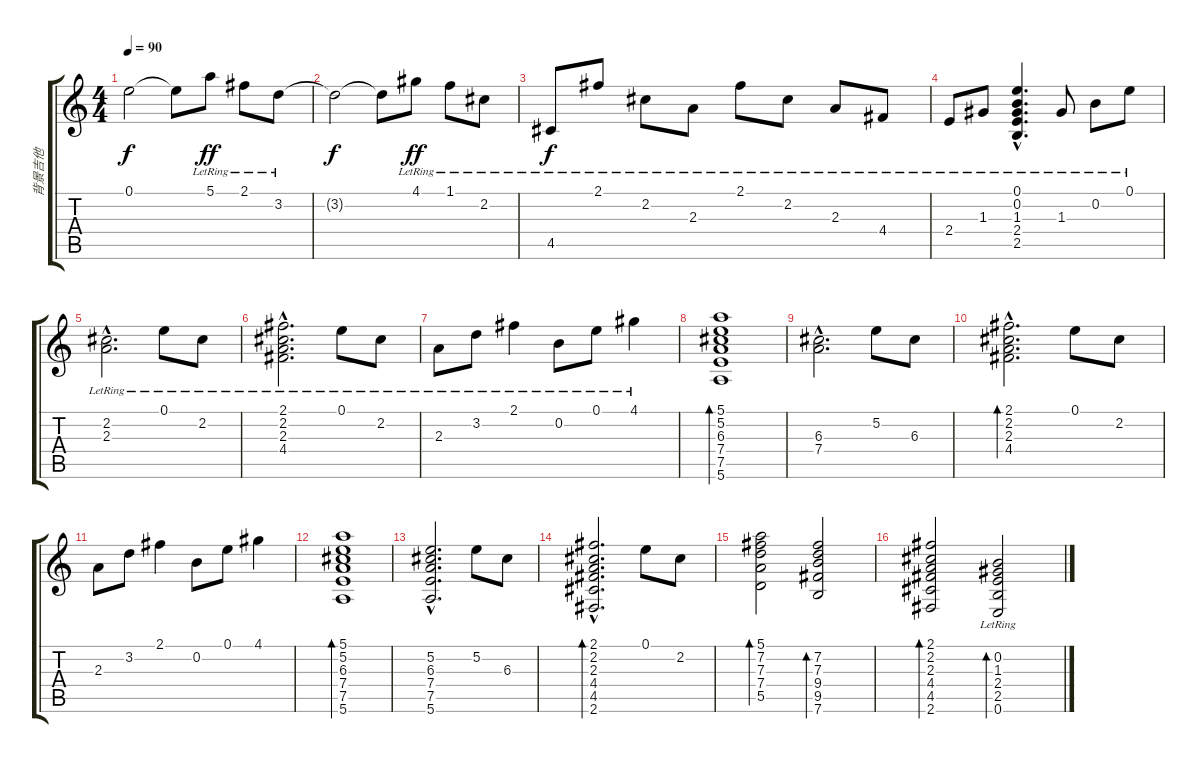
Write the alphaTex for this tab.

\track ("背景吉他" "背景吉他") {instrument acousticguitarsteel}
\staff {score tabs}
\tuning (E4 B3 G3 D3 A2 E2) {hide}
\ts (4 4)
\tempo 90
\clef g2
\ks c
0.1{t}.2{dy f} 0.1{t}.8 5.1{lr}.8{dy ff} 2.1{lr}.8 3.2{lr}.8 |
3.2{t}.2{dy f} 3.2{t}.8 4.1{lr}.8{dy ff} 1.1{lr}.8 2.2{lr}.8 |
4.5{lr}.8{dy f} 2.1{lr}.8 2.2{lr}.8 2.3{lr}.8 2.1{lr}.8 2.2{lr}.8 2.3{lr}.8 4.4{lr}.8 |
2.4{lr}.8 1.3{lr}.8 (0.1{hac lr} 0.2{hac lr} 1.3{hac lr} 2.4{hac lr} 2.5{hac lr}).4{d} 1.3{lr}.8 0.2{lr}.8 0.1{lr}.8 |
(2.2{hac lr} 2.3{hac lr}).2{d} 0.1{lr}.8 2.2{lr}.8 |
(2.1{hac lr} 2.2{hac lr} 2.3{hac lr} 4.4{hac lr}).2{d} 0.1{lr}.8 2.2{lr}.8 |
2.3{lr}.8 3.2{lr}.8 2.1{lr}.4 0.2{lr}.8 0.1{lr}.8 4.1{lr}.4 |
(5.1 5.2 6.3 7.4 7.5 5.6).1{bd 120} |
(6.3{hac} 7.4{hac}).2{d} 5.2.8 6.3.8 |
(2.1{hac} 2.2{hac} 2.3{hac} 4.4{hac}).2{d bd 120} 0.1.8 2.2.8 |
2.3.8 3.2.8 2.1.4 0.2.8 0.1.8 4.1.4 |
(5.1 5.2 6.3 7.4 7.5 5.6).1{bd 120} |
(5.2{hac} 6.3{hac} 7.4 7.5 5.6).2{d} 5.2.8 6.3.8 |
(2.1 2.2{hac} 2.3{hac} 4.4 4.5 2.6).2{d bd 120} 0.1.8 2.2.8 |
(5.1 7.2 7.3 7.4 5.5).2{bd 120} (7.2 7.3 9.4 9.5 7.6).2{bd 120} |
(2.1 2.2 2.3 4.4 4.5 2.6).2{bd 120} (0.2{lr} 1.3{lr} 2.4{lr} 2.5{lr} 0.6{lr}).2{bd 120}
